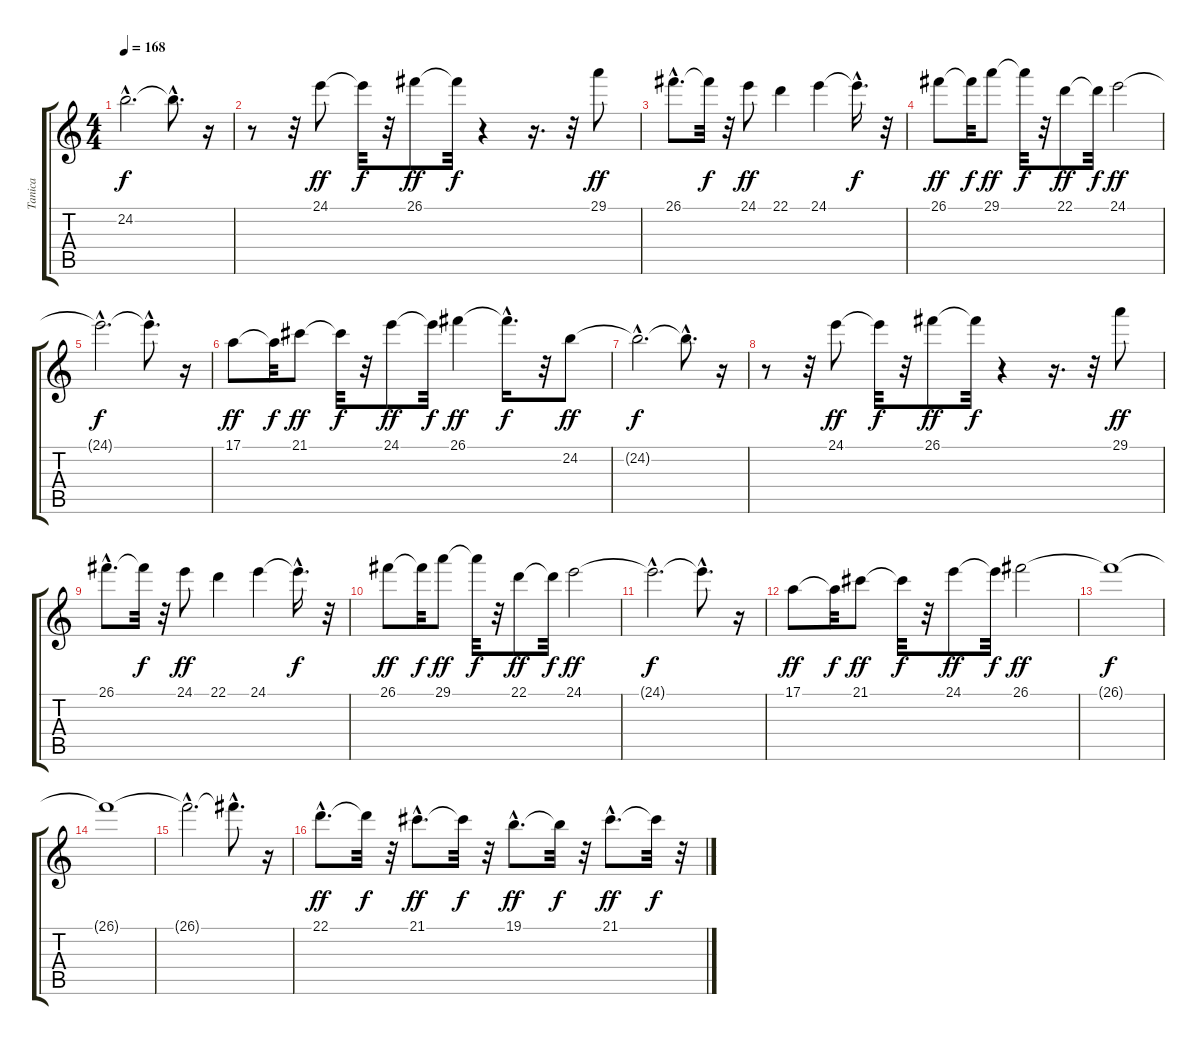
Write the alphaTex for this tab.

\track ("Tanica" "Tanica") {instrument lead2sawtooth}
\staff {score tabs}
\tuning (E4 B3 G3 D3 A2 E2) {hide}
\ts (4 4)
\tempo 168
\clef g2
\ks c
24.2{hac t}.2{d dy f} 24.2{hac t}.8{d} r.16 |
r.8 r.32 24.1.8{dy ff} 24.1{t}.32{dy f} r.32 26.1.8{dy ff} 26.1{t}.32{dy f} r.4 r.16{d} r.32 29.1.8{dy ff} |
26.1{hac}.8{d} 26.1{t}.32{dy f} r.32 24.1.8{dy ff} 22.1.4 24.1.4 24.1{hac t}.16{d dy f} r.32 |
26.1.8{dy ff} 26.1{t}.32{dy f} 29.1.8{dy ff} 29.1{t}.32{dy f} r.32 22.1.8{dy ff} 22.1{t}.32{dy f} 24.1.2{dy ff} |
24.1{hac t}.2{d dy f} 24.1{hac t}.8{d} r.16 |
17.1.8{dy ff} 17.1{t}.32{dy f} 21.1.8{dy ff} 21.1{t}.32{dy f} r.32 24.1.8{dy ff} 24.1{t}.32{dy f} 26.1.4{dy ff} 26.1{hac t}.16{d dy f} r.32 24.2.8{dy ff} |
24.2{hac t}.2{d dy f} 24.2{hac t}.8{d} r.16 |
r.8 r.32 24.1.8{dy ff} 24.1{t}.32{dy f} r.32 26.1.8{dy ff} 26.1{t}.32{dy f} r.4 r.16{d} r.32 29.1.8{dy ff} |
26.1{hac}.8{d} 26.1{t}.32{dy f} r.32 24.1.8{dy ff} 22.1.4 24.1.4 24.1{hac t}.16{d dy f} r.32 |
26.1.8{dy ff} 26.1{t}.32{dy f} 29.1.8{dy ff} 29.1{t}.32{dy f} r.32 22.1.8{dy ff} 22.1{t}.32{dy f} 24.1.2{dy ff} |
24.1{hac t}.2{d dy f} 24.1{hac t}.8{d} r.16 |
17.1.8{dy ff} 17.1{t}.32{dy f} 21.1.8{dy ff} 21.1{t}.32{dy f} r.32 24.1.8{dy ff} 24.1{t}.32{dy f} 26.1.2{dy ff} |
26.1{t}.1{dy f} |
26.1{t}.1 |
26.1{hac t}.2{d} 26.1{hac t}.8{d} r.16 |
22.1{hac}.8{d dy ff} 22.1{t}.32{dy f} r.32 21.1{hac}.8{d dy ff} 21.1{t}.32{dy f} r.32 19.1{hac}.8{d dy ff} 19.1{t}.32{dy f} r.32 21.1{hac}.8{d dy ff} 21.1{t}.32{dy f} r.32
